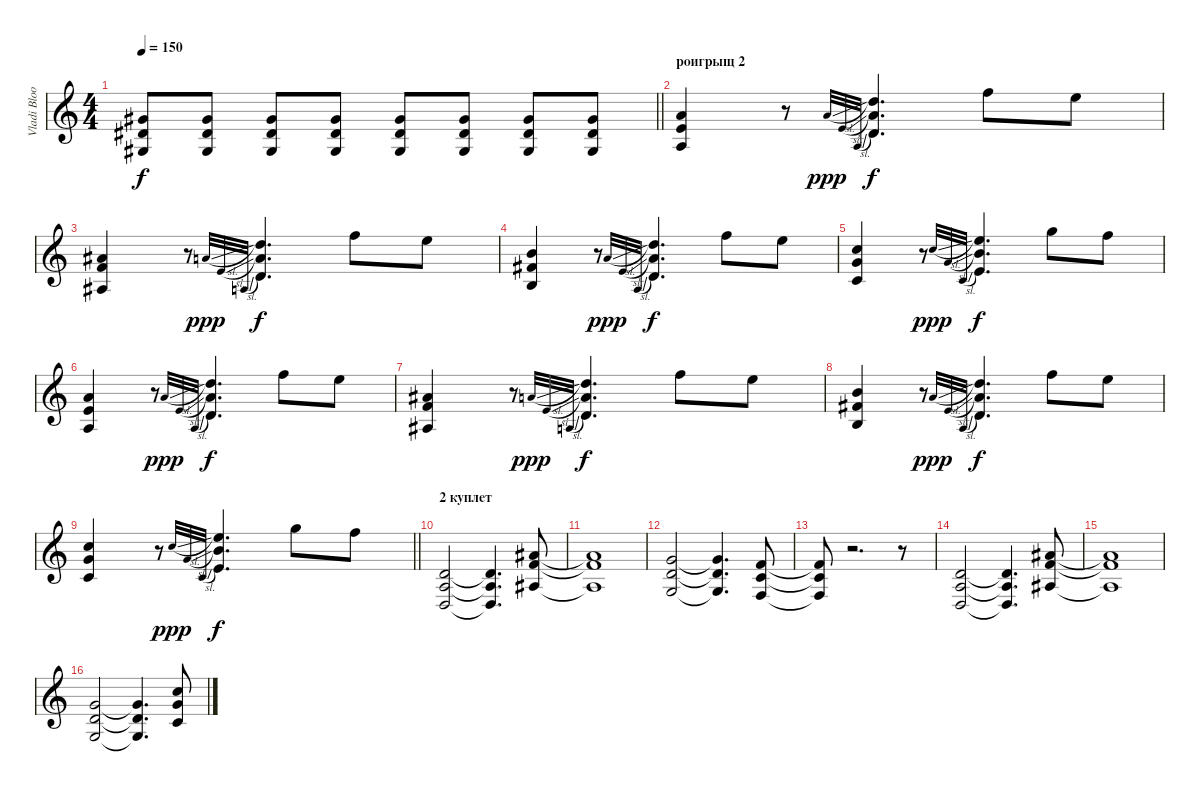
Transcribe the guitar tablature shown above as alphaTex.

\track ("Vladi Blooder" "Vladi Bloo") {instrument overdrivenguitar}
\staff {score}
\tuning (E4 B3 G3 D3 A2 D2) {hide}
\ts (4 4)
\tempo 150
\clef g2
\barLineRight lightlight
\ks c
(6.4 6.5 6.6).8{dy f} (6.4 6.5 6.6).8 (6.4 6.5 6.6).8 (6.4 6.5 6.6).8 (6.4 6.5 6.6).8 (6.4 6.5 6.6).8 (6.4 6.5 6.6).8 (6.4 6.5 6.6).8 |
\section ("" "роигрыщ 2")
(7.4 7.5 7.6).4{volume 13} r.8 7.4{sl}.32{gr onbeat dy ppp} 7.5{sl}.32{gr onbeat} 7.6{sl}.32{gr onbeat} (12.4 12.5 12.6).4{d dy f} 15.4.8 14.4.8 |
(8.4 8.5 8.6).4 r.8 7.4{sl}.32{gr onbeat dy ppp} 7.5{sl}.32{gr onbeat} 7.6{sl}.32{gr onbeat} (12.4 12.5 12.6).4{d dy f} 15.4.8 14.4.8 |
(9.4 9.5 9.6).4 r.8 7.4{sl}.32{gr onbeat dy ppp} 7.5{sl}.32{gr onbeat} 7.6{sl}.32{gr onbeat} (12.4 12.5 12.6).4{d dy f} 15.4.8 14.4.8 |
(10.4 10.5 10.6).4 r.8 10.4{sl}.32{gr onbeat dy ppp} 10.5{sl}.32{gr onbeat} 10.6{sl}.32{gr onbeat} (14.4 14.5 14.6).4{d dy f} 17.4.8 15.4.8 |
(7.4 7.5 7.6).4{volume 13} r.8 7.4{sl}.32{gr onbeat dy ppp} 7.5{sl}.32{gr onbeat} 7.6{sl}.32{gr onbeat} (12.4 12.5 12.6).4{d dy f} 15.4.8 14.4.8 |
(8.4 8.5 8.6).4 r.8 7.4{sl}.32{gr onbeat dy ppp} 7.5{sl}.32{gr onbeat} 7.6{sl}.32{gr onbeat} (12.4 12.5 12.6).4{d dy f} 15.4.8 14.4.8 |
(9.4 9.5 9.6).4 r.8 7.4{sl}.32{gr onbeat dy ppp} 7.5{sl}.32{gr onbeat} 7.6{sl}.32{gr onbeat} (12.4 12.5 12.6).4{d dy f} 15.4.8 14.4.8 |
\barLineRight lightlight
(10.4 10.5 10.6).4 r.8 10.4{sl}.32{gr onbeat dy ppp} 10.5{sl}.32{gr onbeat} 10.6{sl}.32{gr onbeat} (14.4 14.5 14.6).4{d dy f} 17.4.8 15.4.8 |
\section ("" "2 куплет")
(0.4 0.5 0.6).2 (0.4{t} 0.5{t} 0.6{t}).4{d} (8.4 8.5 8.6).8 |
(8.4{t} 8.5{t} 8.6{t}).1 |
(5.4 5.5 5.6).2 (5.4{t} 5.5{t} 5.6{t}).4{d} (3.4 3.5 3.6).8 |
(3.4{t} 3.5{t} 3.6{t}).8 r.2{d} r.8 |
(0.4 0.5 0.6).2 (0.4{t} 0.5{t} 0.6{t}).4{d} (8.4 8.5 8.6).8 |
(8.4{t} 8.5{t} 8.6{t}).1 |
(5.4 5.5 5.6).2 (5.4{t} 5.5{t} 5.6{t}).4{d} (10.4 10.5 10.6).8
